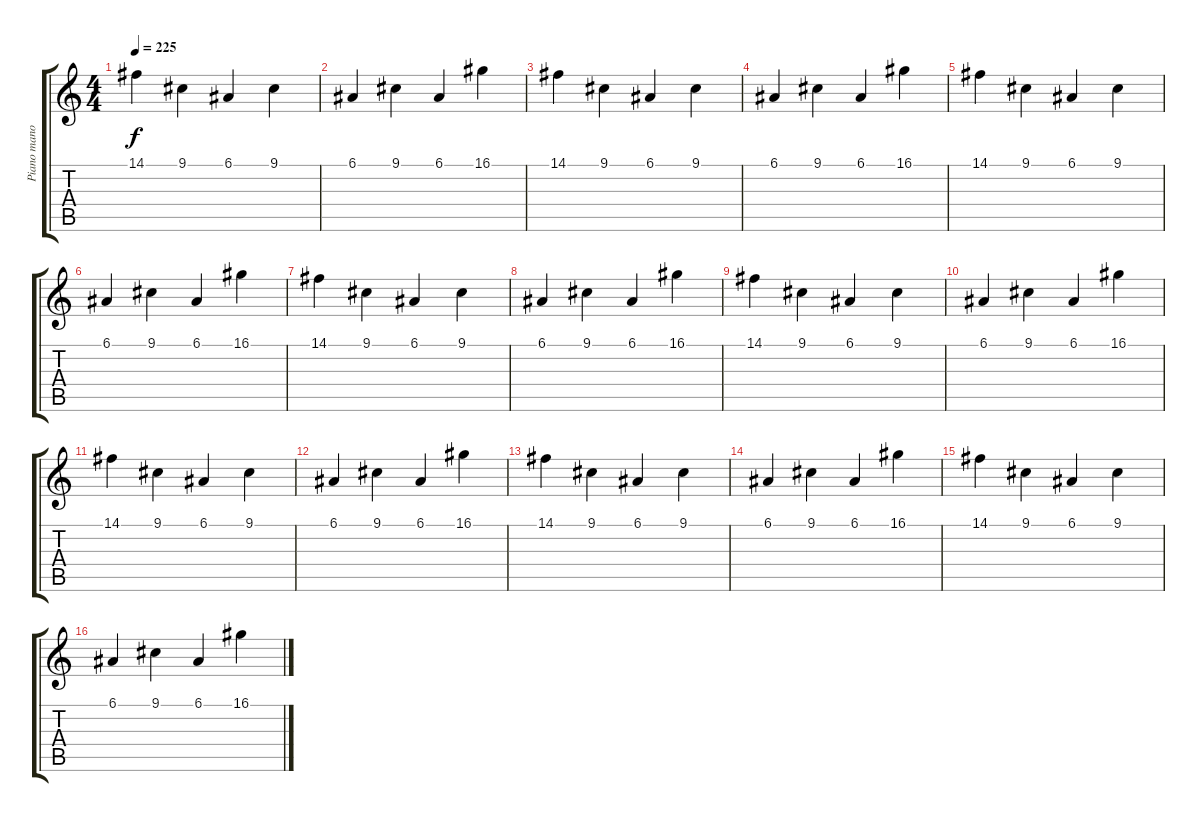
\track ("Piano mano derecha" "Piano mano") {instrument electricgrandpiano}
\staff {score tabs}
\tuning (E4 B3 G3 D3 A2 E2) {hide}
\ts (4 4)
\tempo 225
\clef g2
\ks c
14.1.4{dy f} 9.1.4 6.1.4 9.1.4 |
6.1.4 9.1.4 6.1.4 16.1.4 |
14.1.4 9.1.4 6.1.4 9.1.4 |
6.1.4 9.1.4 6.1.4 16.1.4 |
14.1.4 9.1.4 6.1.4 9.1.4 |
6.1.4 9.1.4 6.1.4 16.1.4 |
14.1.4 9.1.4 6.1.4 9.1.4 |
6.1.4 9.1.4 6.1.4 16.1.4 |
14.1.4 9.1.4 6.1.4 9.1.4 |
6.1.4 9.1.4 6.1.4 16.1.4 |
14.1.4 9.1.4 6.1.4 9.1.4 |
6.1.4 9.1.4 6.1.4 16.1.4 |
14.1.4 9.1.4 6.1.4 9.1.4 |
6.1.4 9.1.4 6.1.4 16.1.4 |
14.1.4 9.1.4 6.1.4 9.1.4 |
6.1.4 9.1.4 6.1.4 16.1.4
